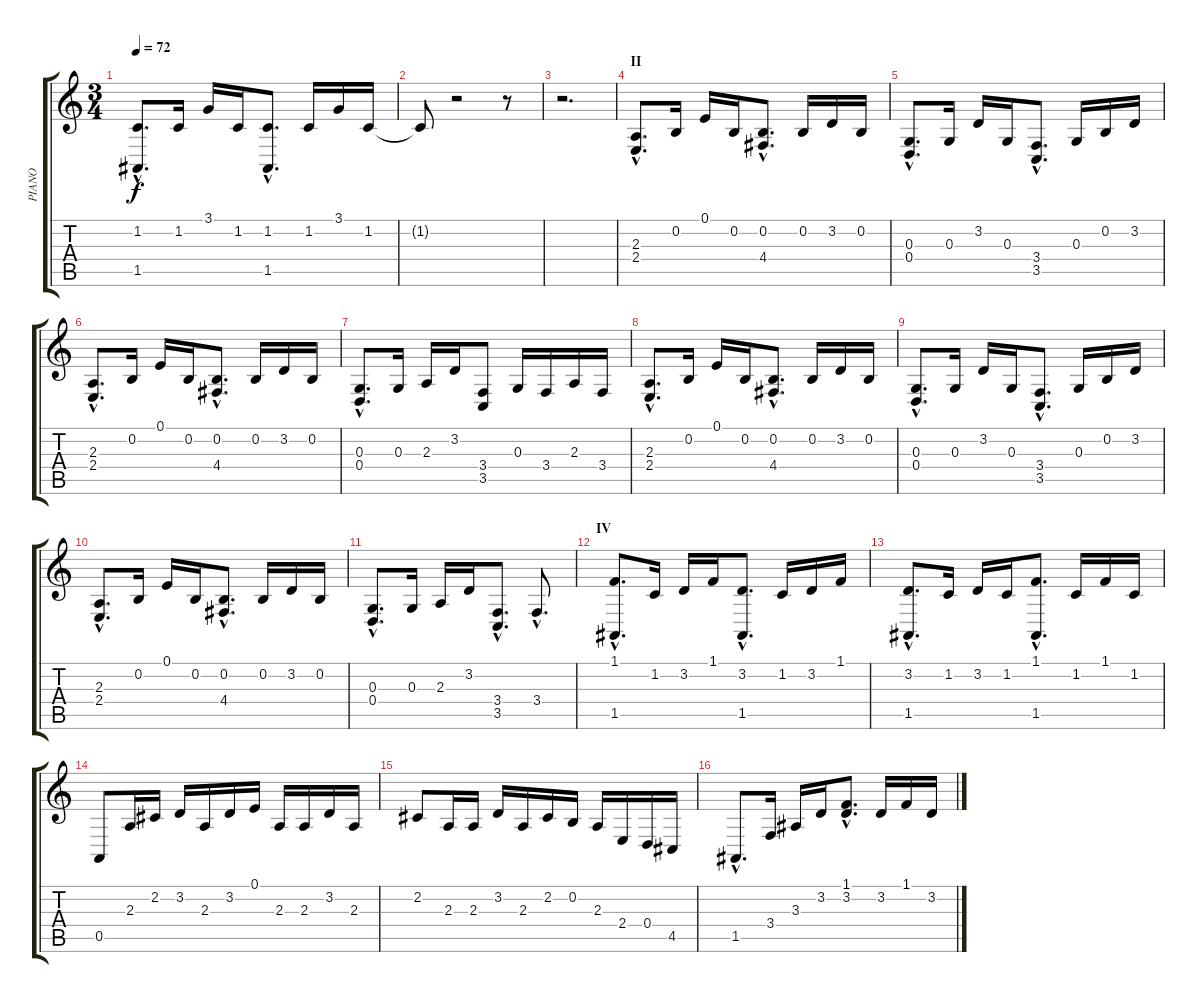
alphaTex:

\track ("PIANO" "PIANO") {instrument acousticgrandpiano}
\staff {score tabs}
\tuning (E4 B3 G3 D3 A2 D2) {hide}
\ts (3 4)
\tempo 72
\clef g2
\ks c
(1.2{hac} 1.5{hac}).8{d dy f} 1.2.16 3.1.16 1.2.16 (1.2{hac} 1.5{hac}).8{d} 1.2.16 3.1.16 1.2.16 |
1.2{t}.8 r.2 r.8 |
r.2{d} |
\section ("" "II")
(2.3{hac} 2.4{hac}).8{d} 0.2.16 0.1.16 0.2.16 (0.2{hac} 4.4{hac}).8{d} 0.2.16 3.2.16 0.2.16 |
(0.3{hac} 0.4{hac}).8{d} 0.3.16 3.2.16 0.3.16 (3.4{hac} 3.5{hac}).8{d} 0.3.16 0.2.16 3.2.16 |
(2.3{hac} 2.4{hac}).8{d} 0.2.16 0.1.16 0.2.16 (0.2{hac} 4.4{hac}).8{d} 0.2.16 3.2.16 0.2.16 |
(0.3{hac} 0.4{hac}).8{d} 0.3.16 2.3.16 3.2.16 (3.4 3.5).8 0.3.16 3.4.16 2.3.16 3.4.16 |
(2.3{hac} 2.4{hac}).8{d} 0.2.16 0.1.16 0.2.16 (0.2{hac} 4.4{hac}).8{d} 0.2.16 3.2.16 0.2.16 |
(0.3{hac} 0.4{hac}).8{d} 0.3.16 3.2.16 0.3.16 (3.4{hac} 3.5{hac}).8{d} 0.3.16 0.2.16 3.2.16 |
(2.3{hac} 2.4{hac}).8{d} 0.2.16 0.1.16 0.2.16 (0.2{hac} 4.4{hac}).8{d} 0.2.16 3.2.16 0.2.16 |
(0.3{hac} 0.4{hac}).8{d} 0.3.16 2.3.16 3.2.16 (3.4{hac} 3.5{hac}).8{d} 3.4{hac}.8{d} |
\section ("" "IV")
(1.1{hac} 1.5{hac}).8{d} 1.2.16 3.2.16 1.1.16 (3.2{hac} 1.5{hac}).8{d} 1.2.16 3.2.16 1.1.16 |
(3.2{hac} 1.5{hac}).8{d} 1.2.16 3.2.16 1.2.16 (1.1{hac} 1.5{hac}).8{d} 1.2.16 1.1.16 1.2.16 |
0.5.8 2.3.16 2.2.16 3.2.16 2.3.16 3.2.16 0.1.16 2.3.16 2.3.16 3.2.16 2.3.16 |
2.2.8 2.3.16 2.3.16 3.2.16 2.3.16 2.2.16 0.2.16 2.3.16 2.4.16 0.4.16 4.5.16 |
1.5{hac}.8{d} 3.4.16 3.3.16 3.2.16 (1.1{hac} 3.2{hac}).8{d} 3.2.16 1.1.16 3.2.16
